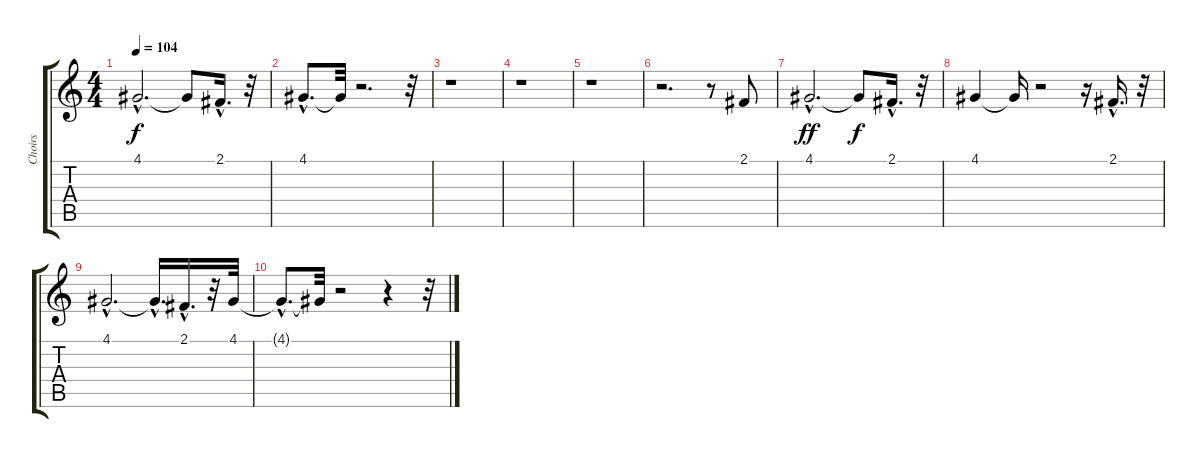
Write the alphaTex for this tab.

\track ("Choirs" "Choirs") {instrument voiceoohs}
\staff {score tabs}
\tuning (E4 B3 G3 D3 A2 E2) {hide}
\ts (4 4)
\tempo 104
\clef g2
\ks c
4.1{hac}.2{d dy f} 4.1{t}.8 2.1{hac}.16{d} r.32 |
4.1{hac}.8{d} 4.1{t}.32 r.2{d} r.32 |
r.1 |
r.1 |
r.1 |
r.2{d} r.8 2.1.8 |
4.1{hac}.2{d dy ff} 4.1{t}.8{dy f} 2.1{hac}.16{d} r.32 |
4.1.4 4.1{t}.16 r.2 r.16 2.1{hac}.16{d} r.32 |
4.1{hac}.2{d} 4.1{hac t}.16{d} 2.1{hac}.16{d} r.32 4.1.32 |
4.1{hac t}.8{d} 4.1{t}.32 r.2 r.4 r.32
